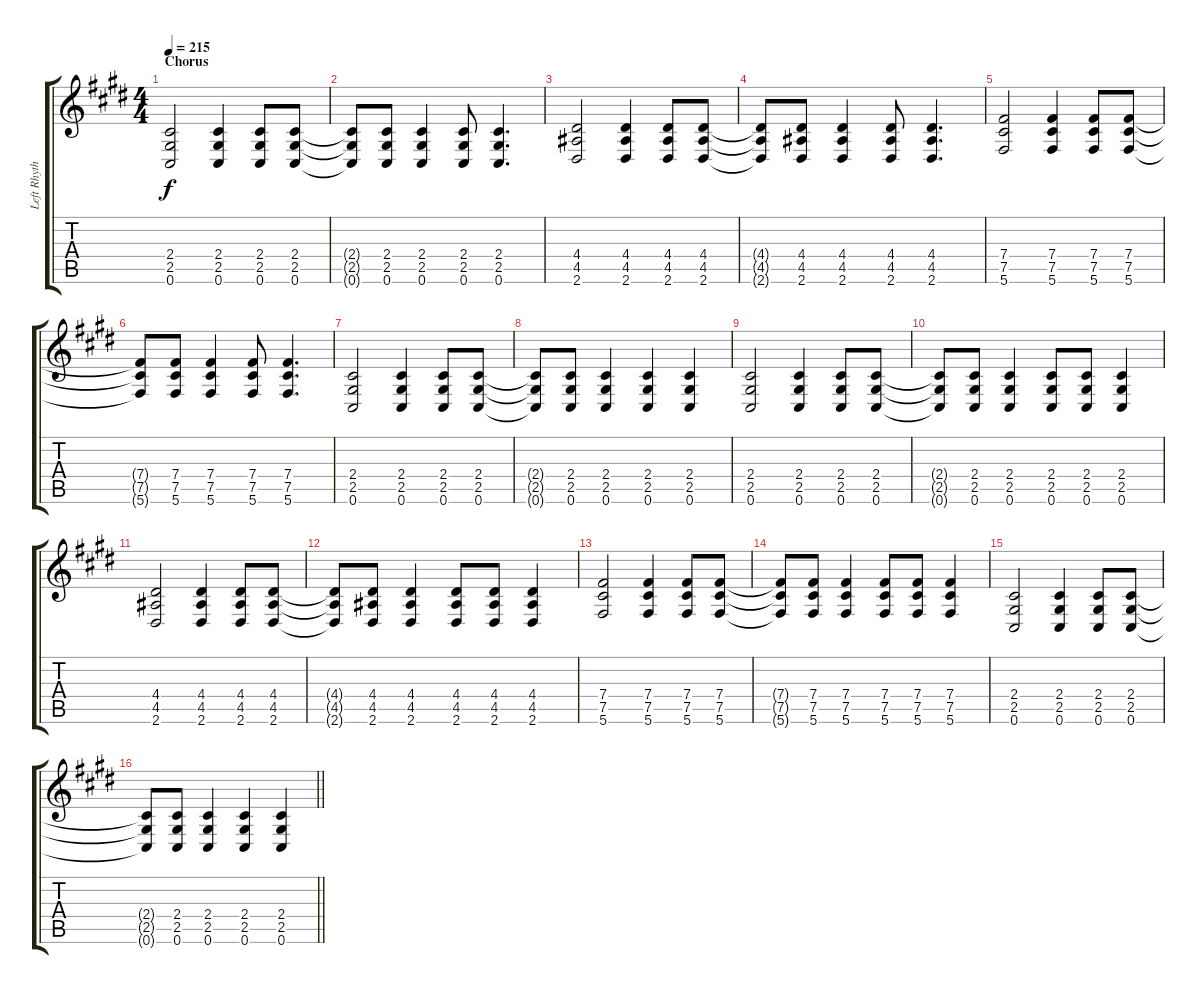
\track ("Left Rhythm" "Left Rhyth") {instrument overdrivenguitar}
\staff {score tabs}
\tuning (Db4 Ab3 E3 B2 Gb2 Db2) {hide}
\ts (4 4)
\section ("" "Chorus")
\tempo 215
\clef g2
\ks e
(2.4 2.5 0.6).2{dy f} (2.4 2.5 0.6).4 (2.4 2.5 0.6).8 (2.4 2.5 0.6).8 |
(2.4{t} 2.5{t} 0.6{t}).8 (2.4 2.5 0.6).8 (2.4 2.5 0.6).4 (2.4 2.5 0.6).8 (2.4 2.5 0.6).4{d} |
(4.4 4.5 2.6).2 (4.4 4.5 2.6).4 (4.4 4.5 2.6).8 (4.4 4.5 2.6).8 |
(4.4{t} 4.5{t} 2.6{t}).8 (4.4 4.5 2.6).8 (4.4 4.5 2.6).4 (4.4 4.5 2.6).8 (4.4 4.5 2.6).4{d} |
(7.4 7.5 5.6).2 (7.4 7.5 5.6).4 (7.4 7.5 5.6).8 (7.4 7.5 5.6).8 |
(7.4{t} 7.5{t} 5.6{t}).8 (7.4 7.5 5.6).8 (7.4 7.5 5.6).4 (7.4 7.5 5.6).8 (7.4 7.5 5.6).4{d} |
(2.4 2.5 0.6).2 (2.4 2.5 0.6).4 (2.4 2.5 0.6).8 (2.4 2.5 0.6).8 |
(2.4{t} 2.5{t} 0.6{t}).8 (2.4 2.5 0.6).8 (2.4 2.5 0.6).4 (2.4 2.5 0.6).4 (2.4 2.5 0.6).4 |
(2.4 2.5 0.6).2 (2.4 2.5 0.6).4 (2.4 2.5 0.6).8 (2.4 2.5 0.6).8 |
(2.4{t} 2.5{t} 0.6{t}).8 (2.4 2.5 0.6).8 (2.4 2.5 0.6).4 (2.4 2.5 0.6).8 (2.4 2.5 0.6).8 (2.4 2.5 0.6).4 |
(4.4 4.5 2.6).2 (4.4 4.5 2.6).4 (4.4 4.5 2.6).8 (4.4 4.5 2.6).8 |
(4.4{t} 4.5{t} 2.6{t}).8 (4.4 4.5 2.6).8 (4.4 4.5 2.6).4 (4.4 4.5 2.6).8 (4.4 4.5 2.6).8 (4.4 4.5 2.6).4 |
(7.4 7.5 5.6).2 (7.4 7.5 5.6).4 (7.4 7.5 5.6).8 (7.4 7.5 5.6).8 |
(7.4{t} 7.5{t} 5.6{t}).8 (7.4 7.5 5.6).8 (7.4 7.5 5.6).4 (7.4 7.5 5.6).8 (7.4 7.5 5.6).8 (7.4 7.5 5.6).4 |
(2.4 2.5 0.6).2 (2.4 2.5 0.6).4 (2.4 2.5 0.6).8 (2.4 2.5 0.6).8 |
\barLineRight lightlight
(2.4{t} 2.5{t} 0.6{t}).8 (2.4 2.5 0.6).8 (2.4 2.5 0.6).4 (2.4 2.5 0.6).4 (2.4 2.5 0.6).4
